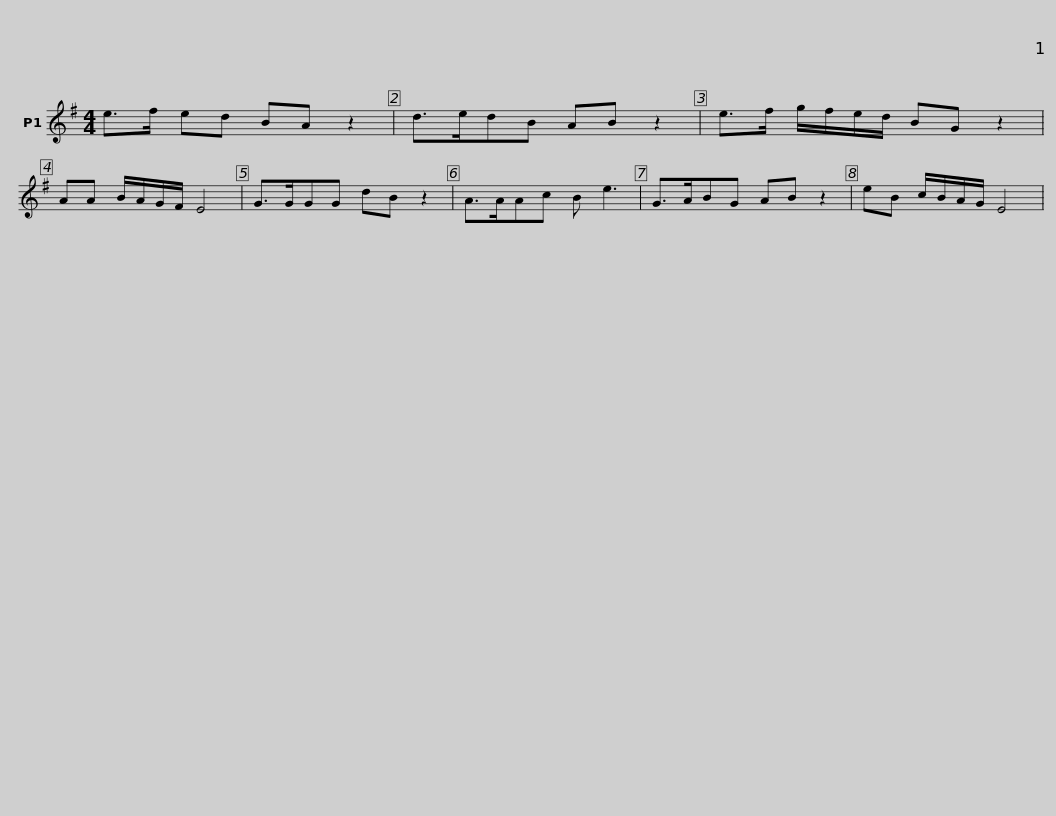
X:1
L:1/8
M:4/4
I:linebreak $
K:G
V:1 treble
V:1
 e>f ed BA z2 | d>edB AB z2 | e>f g/f/e/d/ BG z2 | AA B/A/G/F/ E4 |$ G>GGG dB z2 | %5
 A>AAc B e3 | G>ABG AB z2 | eB c/B/A/G/ E4 | %8
